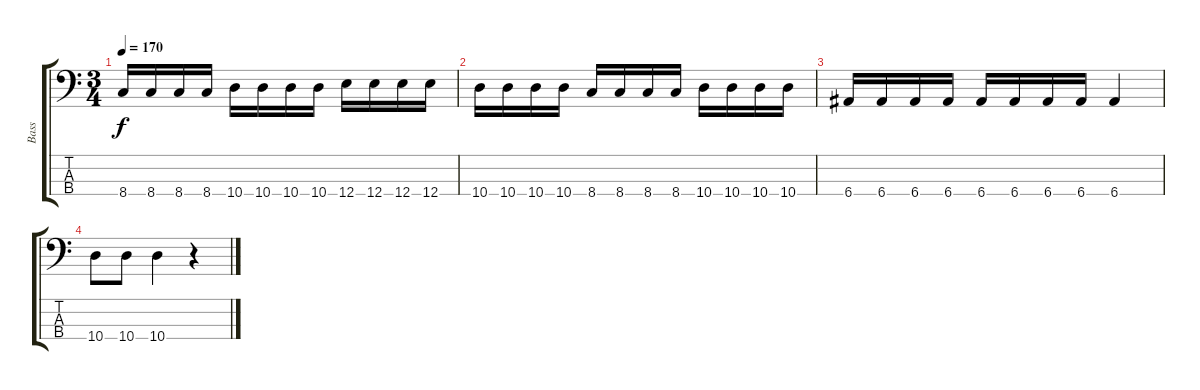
\track ("Bass" "Bass") {instrument electricbassfinger}
\staff {score tabs}
\tuning (G2 D2 A1 E1) {hide}
\ts (3 4)
\tempo 170
\clef f4
\ks c
8.4.16{dy f} 8.4.16 8.4.16 8.4.16 10.4.16 10.4.16 10.4.16 10.4.16 12.4.16 12.4.16 12.4.16 12.4.16 |
10.4.16 10.4.16 10.4.16 10.4.16 8.4.16 8.4.16 8.4.16 8.4.16 10.4.16 10.4.16 10.4.16 10.4.16 |
6.4.16 6.4.16 6.4.16 6.4.16 6.4.16 6.4.16 6.4.16 6.4.16 6.4.4 |
10.4.8 10.4.8 10.4.4 r.4
